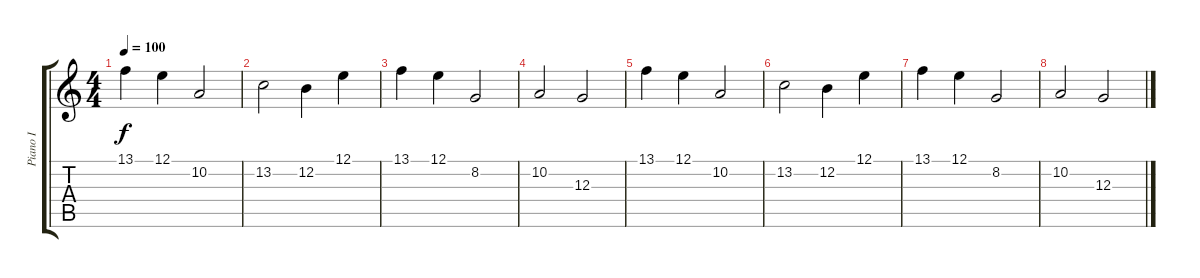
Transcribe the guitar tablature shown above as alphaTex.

\track ("Piano I" "Piano I") {instrument acousticgrandpiano}
\staff {score tabs}
\tuning (E4 B3 G3 D3 A2 E2) {hide}
\ts (4 4)
\tempo 100
\clef g2
\ks c
13.1.4{dy f} 12.1.4 10.2.2 |
13.2.2 12.2.4 12.1.4 |
13.1.4 12.1.4 8.2.2 |
10.2.2 12.3.2 |
13.1.4 12.1.4 10.2.2 |
13.2.2 12.2.4 12.1.4 |
13.1.4 12.1.4 8.2.2 |
10.2.2 12.3.2
